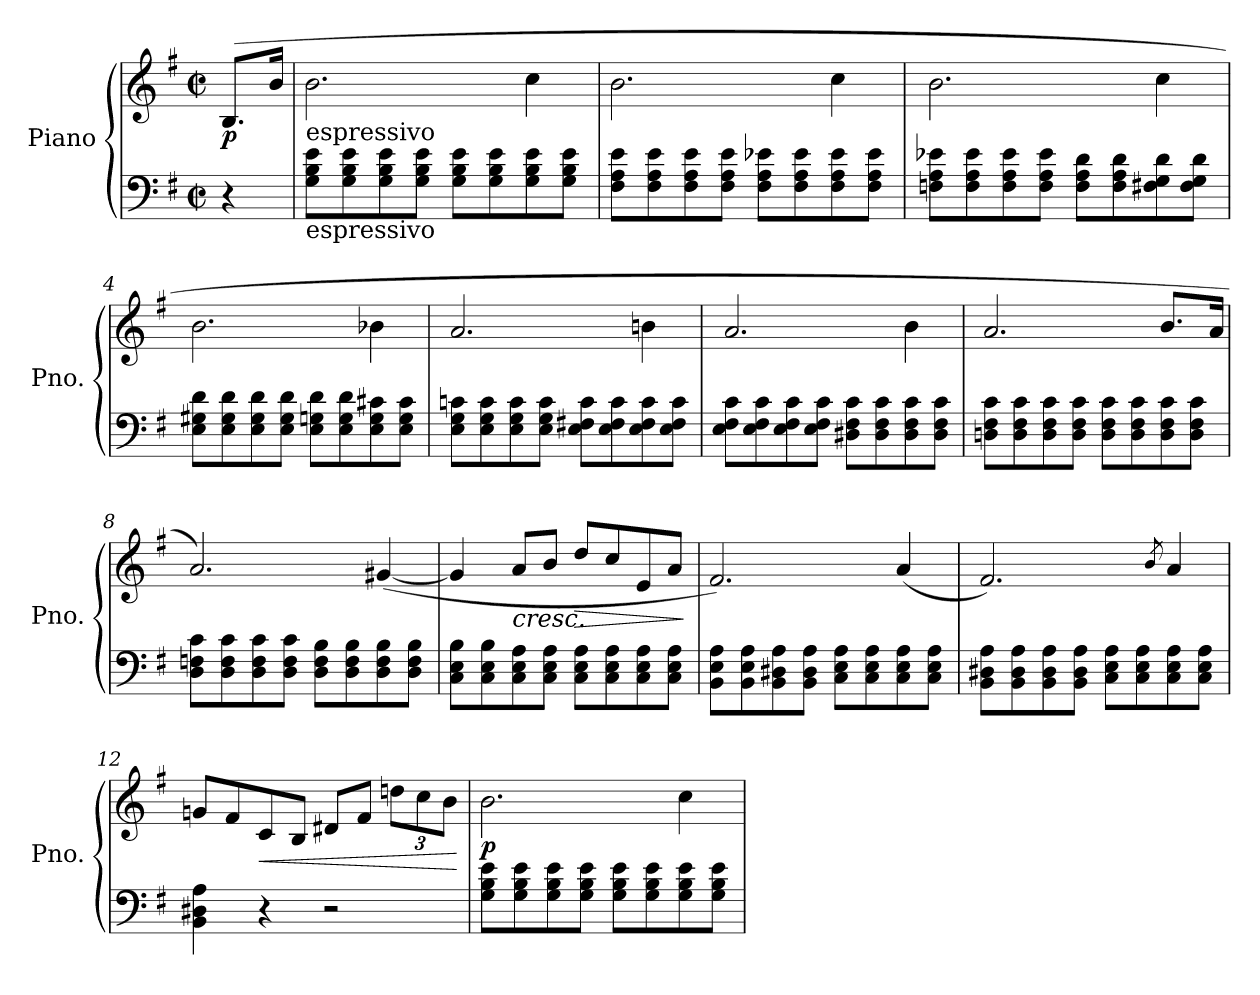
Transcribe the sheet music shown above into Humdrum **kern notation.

**kern	**kern	**dynam
*part1	*part1	*part1
*staff2	*staff1	*staff1/2
*I"Piano	*	*
*I'Pno.	*	*
*clefF4	*clefG2	*
*k[f#]	*k[f#]	*
*M2/2	*M2/2	*
*met(c|)	*met(c|)	*
*MM40	*MM40	*
=	=	=
!	!	!LO:DY:b
4r	(8.B/L	p
.	16b/Jk	.
=1	=1	=1
!	!LO:TX:b:t=espressivo	!
!LO:TX:b:t=espressivo	!	!
8G\ 8B\ 8e\L	2.b\	.
8G\ 8B\ 8e\	.	.
8G\ 8B\ 8e\	.	.
8G\ 8B\ 8e\J	.	.
8G\ 8B\ 8e\L	.	.
8G\ 8B\ 8e\	.	.
8G\ 8B\ 8e\	4cc\	.
8G\ 8B\ 8e\J	.	.
=2	=2	=2
8F#\ 8A\ 8e\L	2.b\	.
8F#\ 8A\ 8e\	.	.
8F#\ 8A\ 8e\	.	.
8F#\ 8A\ 8e\J	.	.
8F#\ 8A\ 8e-X\L	.	.
8F#\ 8A\ 8e-\	.	.
8F#\ 8A\ 8e-\	4cc\	.
8F#\ 8A\ 8e-\J	.	.
=3	=3	=3
8Fn\ 8A\ 8e-X\L	2.b\	.
8F\ 8A\ 8e-\	.	.
8F\ 8A\ 8e-\	.	.
8F\ 8A\ 8e-\J	.	.
8F\ 8A\ 8d\L	.	.
8F\ 8A\ 8d\	.	.
8F#X\ 8G\ 8d\	4cc\	.
8F#\ 8G\ 8d\J	.	.
!!LO:LB:g=z
=4	=4	=4
8E\ 8G#X\ 8d\L	2.b\	.
8E\ 8G#\ 8d\	.	.
8E\ 8G#\ 8d\	.	.
8E\ 8G#\ 8d\J	.	.
8E\ 8Gn\ 8d\L	.	.
8E\ 8G\ 8d\	.	.
8E\ 8G\ 8c#X\	4b-X\	.
8E\ 8G\ 8c#\J	.	.
=5	=5	=5
8E\ 8G\ 8cn\L	2.a/	.
8E\ 8G\ 8c\	.	.
8E\ 8G\ 8c\	.	.
8E\ 8G\ 8c\J	.	.
8E\ 8F#X\ 8c\L	.	.
8E\ 8F#\ 8c\	.	.
8E\ 8F#\ 8c\	4bn\	.
8E\ 8F#\ 8c\J	.	.
=6	=6	=6
8E\ 8F#\ 8c\L	2.a/	.
8E\ 8F#\ 8c\	.	.
8E\ 8F#\ 8c\	.	.
8E\ 8F#\ 8c\J	.	.
8D#X\ 8F#\ 8c\L	.	.
8D#\ 8F#\ 8c\	.	.
8D#\ 8F#\ 8c\	4b\	.
8D#\ 8F#\ 8c\J	.	.
!!LO:LB:g=z
=7	=7	=7
8Dn\ 8F#\ 8c\L	2.a/	.
8D\ 8F#\ 8c\	.	.
8D\ 8F#\ 8c\	.	.
8D\ 8F#\ 8c\J	.	.
8D\ 8F#\ 8c\L	.	.
8D\ 8F#\ 8c\	.	.
8D\ 8F#\ 8c\	8.b/L	.
8D\ 8F#\ 8c\J	.	.
.	16a/Jk	.
=8	=8	=8
8D\ 8Fn\ 8c\L	2.a/)	.
8D\ 8F\ 8c\	.	.
8D\ 8F\ 8c\	.	.
8D\ 8F\ 8c\J	.	.
8D\ 8F\ 8B\L	.	.
8D\ 8F\ 8B\	.	.
8D\ 8F\ 8B\	([4g#X/	.
8D\ 8F\ 8B\J	.	.
=9	=9	=9
8C\ 8E\ 8B\L	4g#/]	.
8C\ 8E\ 8B\	.	.
!	!	!LO:HP:b
8C\ 8E\ 8A\	8a/L	<
8C\ 8E\ 8A\J	8b/J	.
!	!	!LO:HP:b
8C\ 8E\ 8A\L	8dd/L	>
8C\ 8E\ 8A\	8cc/	.
8C\ 8E\ 8A\	8e/	.
8C\ 8E\ 8A\J	8a/J	.
.	.	[ ]
=10	=10	=10
8BB\ 8E\ 8A\L	2.f#/)	.
8BB\ 8E\ 8A\	.	.
8BB\ 8D#X\ 8A\	.	.
8BB\ 8D#\ 8A\J	.	.
8C\ 8E\ 8A\L	.	.
8C\ 8E\ 8A\	.	.
8C\ 8E\ 8A\	(4a/	.
8C\ 8E\ 8A\J	.	.
!!LO:LB:g=z
=11	=11	=11
8BB\ 8D#X\ 8A\L	2.f#/)	.
8BB\ 8D#\ 8A\	.	.
8BB\ 8D#\ 8A\	.	.
8BB\ 8D#\ 8A\J	.	.
8C\ 8E\ 8A\L	.	.
8C\ 8E\ 8A\	.	.
.	8qb/	.
8C\ 8E\ 8A\	4a/	.
8C\ 8E\ 8A\J	.	.
=12	=12	=12
4BB\ 4D#X\ 4A\	8gn/L	.
.	8f#/	.
!	!	!LO:HP:b
4r	8c/	<
.	8B/J	.
2r	8d#X/L	.
.	8f#/J	.
*	*Xbrackettup	*
.	12ddn\L	.
.	12cc\	.
.	12b\J	.
.	.	[
=13	=13	=13
!	!	!LO:DY:b
8G\ 8B\ 8e\L	2.b\	p
8G\ 8B\ 8e\	.	.
8G\ 8B\ 8e\	.	.
8G\ 8B\ 8e\J	.	.
8G\ 8B\ 8e\L	.	.
8G\ 8B\ 8e\	.	.
8G\ 8B\ 8e\	4cc\	.
8G\ 8B\ 8e\J	.	.
=	=	=
*-	*-	*-
